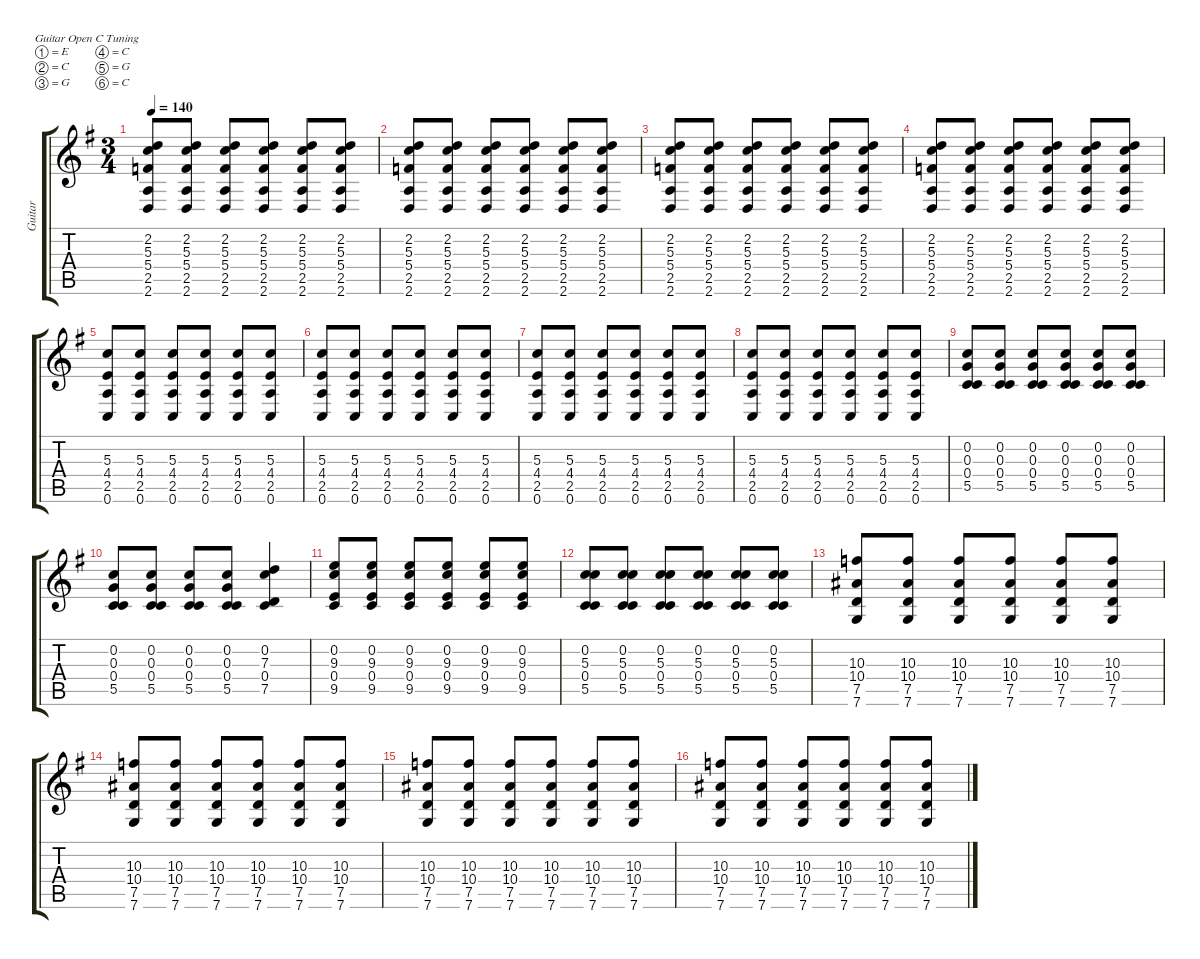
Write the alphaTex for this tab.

\defaultSystemsLayout 8
\hideDynamics
\bracketExtendMode groupsimilarinstruments
\firstSystemTrackNameMode fullname
\otherSystemsTrackNameOrientation horizontal
\track ("Guitar" "s.guit.") {mute instrument acousticguitarsteel}
\staff {score tabs}
\tuning (E4 C4 G3 C3 G2 C2)
\ts (3 4)
\tempo 140
\clef g2
\ks g
(2.2{acc forcenatural} 5.3{acc forcenatural} 5.4{acc forcenatural} 2.5{acc forcenatural} 2.6{acc forcenatural}).8{dy f beam Up} (2.2{acc forcenatural} 5.3{acc forcenatural} 5.4{acc forcenatural} 2.5{acc forcenatural} 2.6{acc forcenatural}).8{dy p beam Up} (2.2{acc forcenatural} 5.3{acc forcenatural} 5.4{acc forcenatural} 2.5{acc forcenatural} 2.6{acc forcenatural}).8{beam Up} (2.2{acc forcenatural} 5.3{acc forcenatural} 5.4{acc forcenatural} 2.5{acc forcenatural} 2.6{acc forcenatural}).8{beam Up} (2.2{acc forcenatural} 5.3{acc forcenatural} 5.4{acc forcenatural} 2.5{acc forcenatural} 2.6{acc forcenatural}).8{dy f beam Up} (2.2{acc forcenatural} 5.3{acc forcenatural} 5.4{acc forcenatural} 2.5{acc forcenatural} 2.6{acc forcenatural}).8{dy p beam Up} |
(2.2{acc forcenatural} 5.3{acc forcenatural} 5.4{acc forcenatural} 2.5{acc forcenatural} 2.6{acc forcenatural}).8{dy f beam Up} (2.2{acc forcenatural} 5.3{acc forcenatural} 5.4{acc forcenatural} 2.5{acc forcenatural} 2.6{acc forcenatural}).8{dy p beam Up} (2.2{acc forcenatural} 5.3{acc forcenatural} 5.4{acc forcenatural} 2.5{acc forcenatural} 2.6{acc forcenatural}).8{beam Up} (2.2{acc forcenatural} 5.3{acc forcenatural} 5.4{acc forcenatural} 2.5{acc forcenatural} 2.6{acc forcenatural}).8{beam Up} (2.2{acc forcenatural} 5.3{acc forcenatural} 5.4{acc forcenatural} 2.5{acc forcenatural} 2.6{acc forcenatural}).8{dy f beam Up} (2.2{acc forcenatural} 5.3{acc forcenatural} 5.4{acc forcenatural} 2.5{acc forcenatural} 2.6{acc forcenatural}).8{dy p beam Up} |
(2.2{acc forcenatural} 5.3{acc forcenatural} 5.4{acc forcenatural} 2.5{acc forcenatural} 2.6{acc forcenatural}).8{dy f beam Up} (2.2{acc forcenatural} 5.3{acc forcenatural} 5.4{acc forcenatural} 2.5{acc forcenatural} 2.6{acc forcenatural}).8{dy p beam Up} (2.2{acc forcenatural} 5.3{acc forcenatural} 5.4{acc forcenatural} 2.5{acc forcenatural} 2.6{acc forcenatural}).8{beam Up} (2.2{acc forcenatural} 5.3{acc forcenatural} 5.4{acc forcenatural} 2.5{acc forcenatural} 2.6{acc forcenatural}).8{beam Up} (2.2{acc forcenatural} 5.3{acc forcenatural} 5.4{acc forcenatural} 2.5{acc forcenatural} 2.6{acc forcenatural}).8{dy f beam Up} (2.2{acc forcenatural} 5.3{acc forcenatural} 5.4{acc forcenatural} 2.5{acc forcenatural} 2.6{acc forcenatural}).8{dy p beam Up} |
(2.2{acc forcenatural} 5.3{acc forcenatural} 5.4{acc forcenatural} 2.5{acc forcenatural} 2.6{acc forcenatural}).8{dy f beam Up} (2.2{acc forcenatural} 5.3{acc forcenatural} 5.4{acc forcenatural} 2.5{acc forcenatural} 2.6{acc forcenatural}).8{dy p beam Up} (2.2{acc forcenatural} 5.3{acc forcenatural} 5.4{acc forcenatural} 2.5{acc forcenatural} 2.6{acc forcenatural}).8{beam Up} (2.2{acc forcenatural} 5.3{acc forcenatural} 5.4{acc forcenatural} 2.5{acc forcenatural} 2.6{acc forcenatural}).8{beam Up} (2.2{acc forcenatural} 5.3{acc forcenatural} 5.4{acc forcenatural} 2.5{acc forcenatural} 2.6{acc forcenatural}).8{dy f beam Up} (2.2{acc forcenatural} 5.3{acc forcenatural} 5.4{acc forcenatural} 2.5{acc forcenatural} 2.6{acc forcenatural}).8{dy p beam Up} |
(5.3{acc forcenatural} 4.4{acc forcenatural} 2.5{acc forcenatural} 0.6{acc forcenatural}).8{dy f beam Up} (5.3{acc forcenatural} 4.4{acc forcenatural} 2.5{acc forcenatural} 0.6{acc forcenatural}).8{dy p beam Up} (5.3{acc forcenatural} 4.4{acc forcenatural} 2.5{acc forcenatural} 0.6{acc forcenatural}).8{beam Up} (5.3{acc forcenatural} 4.4{acc forcenatural} 2.5{acc forcenatural} 0.6{acc forcenatural}).8{beam Up} (5.3{acc forcenatural} 4.4{acc forcenatural} 2.5{acc forcenatural} 0.6{acc forcenatural}).8{dy f beam Up} (5.3{acc forcenatural} 4.4{acc forcenatural} 2.5{acc forcenatural} 0.6{acc forcenatural}).8{dy p beam Up} |
(5.3{acc forcenatural} 4.4{acc forcenatural} 2.5{acc forcenatural} 0.6{acc forcenatural}).8{dy f beam Up} (5.3{acc forcenatural} 4.4{acc forcenatural} 2.5{acc forcenatural} 0.6{acc forcenatural}).8{dy p beam Up} (5.3{acc forcenatural} 4.4{acc forcenatural} 2.5{acc forcenatural} 0.6{acc forcenatural}).8{beam Up} (5.3{acc forcenatural} 4.4{acc forcenatural} 2.5{acc forcenatural} 0.6{acc forcenatural}).8{beam Up} (5.3{acc forcenatural} 4.4{acc forcenatural} 2.5{acc forcenatural} 0.6{acc forcenatural}).8{dy f beam Up} (5.3{acc forcenatural} 4.4{acc forcenatural} 2.5{acc forcenatural} 0.6{acc forcenatural}).8{dy p beam Up} |
(5.3{acc forcenatural} 4.4{acc forcenatural} 2.5{acc forcenatural} 0.6{acc forcenatural}).8{dy f beam Up} (5.3{acc forcenatural} 4.4{acc forcenatural} 2.5{acc forcenatural} 0.6{acc forcenatural}).8{dy p beam Up} (5.3{acc forcenatural} 4.4{acc forcenatural} 2.5{acc forcenatural} 0.6{acc forcenatural}).8{beam Up} (5.3{acc forcenatural} 4.4{acc forcenatural} 2.5{acc forcenatural} 0.6{acc forcenatural}).8{beam Up} (5.3{acc forcenatural} 4.4{acc forcenatural} 2.5{acc forcenatural} 0.6{acc forcenatural}).8{dy f beam Up} (5.3{acc forcenatural} 4.4{acc forcenatural} 2.5{acc forcenatural} 0.6{acc forcenatural}).8{dy p beam Up} |
(5.3{acc forcenatural} 4.4{acc forcenatural} 2.5{acc forcenatural} 0.6{acc forcenatural}).8{dy f beam Up} (5.3{acc forcenatural} 4.4{acc forcenatural} 2.5{acc forcenatural} 0.6{acc forcenatural}).8{dy p beam Up} (5.3{acc forcenatural} 4.4{acc forcenatural} 2.5{acc forcenatural} 0.6{acc forcenatural}).8{beam Up} (5.3{acc forcenatural} 4.4{acc forcenatural} 2.5{acc forcenatural} 0.6{acc forcenatural}).8{beam Up} (5.3{acc forcenatural} 4.4{acc forcenatural} 2.5{acc forcenatural} 0.6{acc forcenatural}).8{dy f beam Up} (5.3{acc forcenatural} 4.4{acc forcenatural} 2.5{acc forcenatural} 0.6{acc forcenatural}).8{dy p beam Up} |
(0.2{acc forcenatural} 0.3{acc forcenatural} 0.4{acc forcenatural} 5.5{acc forcenatural}).8{dy f beam Up} (0.2{acc forcenatural} 0.3{acc forcenatural} 0.4{acc forcenatural} 5.5{acc forcenatural}).8{dy p beam Up} (0.2{acc forcenatural} 0.3{acc forcenatural} 0.4{acc forcenatural} 5.5{acc forcenatural}).8{beam Up} (0.2{acc forcenatural} 0.3{acc forcenatural} 0.4{acc forcenatural} 5.5{acc forcenatural}).8{beam Up} (0.2{acc forcenatural} 0.3{acc forcenatural} 0.4{acc forcenatural} 5.5{acc forcenatural}).8{dy f beam Up} (0.2{acc forcenatural} 0.3{acc forcenatural} 0.4{acc forcenatural} 5.5{acc forcenatural}).8{dy p beam Up} |
(0.2{acc forcenatural} 0.3{acc forcenatural} 0.4{acc forcenatural} 5.5{acc forcenatural}).8{dy f beam Up} (0.2{acc forcenatural} 0.3{acc forcenatural} 0.4{acc forcenatural} 5.5{acc forcenatural}).8{dy p beam Up} (0.2{acc forcenatural} 0.3{acc forcenatural} 0.4{acc forcenatural} 5.5{acc forcenatural}).8{beam Up} (0.2{acc forcenatural} 0.3{acc forcenatural} 0.4{acc forcenatural} 5.5{acc forcenatural}).8{beam Up} (0.2{acc forcenatural} 7.3{acc forcenatural} 0.4{acc forcenatural} 7.5{acc forcenatural}).4{dy f beam Up} |
(0.2{acc forcenatural} 9.3{acc forcenatural} 0.4{acc forcenatural} 9.5{acc forcenatural}).8{beam Up} (0.2{acc forcenatural} 9.3{acc forcenatural} 0.4{acc forcenatural} 9.5{acc forcenatural}).8{dy p beam Up} (0.2{acc forcenatural} 9.3{acc forcenatural} 0.4{acc forcenatural} 9.5{acc forcenatural}).8{dy f beam Up} (0.2{acc forcenatural} 9.3{acc forcenatural} 0.4{acc forcenatural} 9.5{acc forcenatural}).8{dy p beam Up} (0.2{acc forcenatural} 9.3{acc forcenatural} 0.4{acc forcenatural} 9.5{acc forcenatural}).8{dy f beam Up} (0.2{acc forcenatural} 9.3{acc forcenatural} 0.4{acc forcenatural} 9.5{acc forcenatural}).8{dy p beam Up} |
(0.2{acc forcenatural} 5.3{acc forcenatural} 0.4{acc forcenatural} 5.5{acc forcenatural}).8{dy f beam Up} (0.2{acc forcenatural} 5.3{acc forcenatural} 0.4{acc forcenatural} 5.5{acc forcenatural}).8{dy p beam Up} (0.2{acc forcenatural} 5.3{acc forcenatural} 0.4{acc forcenatural} 5.5{acc forcenatural}).8{dy f beam Up} (0.2{acc forcenatural} 5.3{acc forcenatural} 0.4{acc forcenatural} 5.5{acc forcenatural}).8{beam Up} (0.2{acc forcenatural} 5.3{acc forcenatural} 0.4{acc forcenatural} 5.5{acc forcenatural}).8{beam Up} (0.2{acc forcenatural} 5.3{acc forcenatural} 0.4{acc forcenatural} 5.5{acc forcenatural}).8{dy p beam Up} |
(10.3{acc forcenatural} 10.4{acc #} 7.5{acc forcenatural} 7.6{acc forcenatural}).8{dy f beam Up} (10.3{acc forcenatural} 10.4{acc #} 7.5{acc forcenatural} 7.6{acc forcenatural}).8{dy p beam Up} (10.3{acc forcenatural} 10.4{acc #} 7.5{acc forcenatural} 7.6{acc forcenatural}).8{beam Up} (10.3{acc forcenatural} 10.4{acc #} 7.5{acc forcenatural} 7.6{acc forcenatural}).8{beam Up} (10.3{acc forcenatural} 10.4{acc #} 7.5{acc forcenatural} 7.6{acc forcenatural}).8{dy f beam Up} (10.3{acc forcenatural} 10.4{acc #} 7.5{acc forcenatural} 7.6{acc forcenatural}).8{dy p beam Up} |
(10.3{acc forcenatural} 10.4{acc #} 7.5{acc forcenatural} 7.6{acc forcenatural}).8{dy f beam Up} (10.3{acc forcenatural} 10.4{acc #} 7.5{acc forcenatural} 7.6{acc forcenatural}).8{dy p beam Up} (10.3{acc forcenatural} 10.4{acc #} 7.5{acc forcenatural} 7.6{acc forcenatural}).8{beam Up} (10.3{acc forcenatural} 10.4{acc #} 7.5{acc forcenatural} 7.6{acc forcenatural}).8{beam Up} (10.3{acc forcenatural} 10.4{acc #} 7.5{acc forcenatural} 7.6{acc forcenatural}).8{dy f beam Up} (10.3{acc forcenatural} 10.4{acc #} 7.5{acc forcenatural} 7.6{acc forcenatural}).8{dy p beam Up} |
(10.3{acc forcenatural} 10.4{acc #} 7.5{acc forcenatural} 7.6{acc forcenatural}).8{dy f beam Up} (10.3{acc forcenatural} 10.4{acc #} 7.5{acc forcenatural} 7.6{acc forcenatural}).8{dy p beam Up} (10.3{acc forcenatural} 10.4{acc #} 7.5{acc forcenatural} 7.6{acc forcenatural}).8{beam Up} (10.3{acc forcenatural} 10.4{acc #} 7.5{acc forcenatural} 7.6{acc forcenatural}).8{beam Up} (10.3{acc forcenatural} 10.4{acc #} 7.5{acc forcenatural} 7.6{acc forcenatural}).8{dy f beam Up} (10.3{acc forcenatural} 10.4{acc #} 7.5{acc forcenatural} 7.6{acc forcenatural}).8{dy p beam Up} |
(10.3{acc forcenatural} 10.4{acc #} 7.5{acc forcenatural} 7.6{acc forcenatural}).8{dy f beam Up} (10.3{acc forcenatural} 10.4{acc #} 7.5{acc forcenatural} 7.6{acc forcenatural}).8{dy p beam Up} (10.3{acc forcenatural} 10.4{acc #} 7.5{acc forcenatural} 7.6{acc forcenatural}).8{beam Up} (10.3{acc forcenatural} 10.4{acc #} 7.5{acc forcenatural} 7.6{acc forcenatural}).8{beam Up} (10.3{acc forcenatural} 10.4{acc #} 7.5{acc forcenatural} 7.6{acc forcenatural}).8{dy f beam Up} (10.3{acc forcenatural} 10.4{acc #} 7.5{acc forcenatural} 7.6{acc forcenatural}).8{dy p beam Up}
